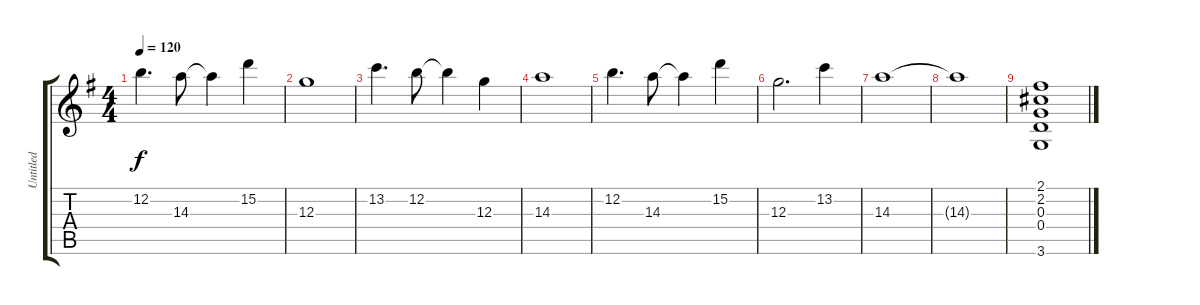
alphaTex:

\track ("Untitled" "Untitled") {instrument acousticguitarnylon}
\staff {score tabs}
\tuning (E4 B3 G3 D3 A2 E2) {hide}
\ts (4 4)
\tempo 120
\clef g2
\ks g
12.2.4{d dy f} 14.3.8 14.3{t}.4 15.2.4 |
12.3.1 |
13.2.4{d} 12.2.8 12.2{t}.4 12.3.4 |
14.3.1 |
12.2.4{d} 14.3.8 14.3{t}.4 15.2.4 |
12.3.2{d} 13.2.4 |
14.3.1 |
14.3{t}.1 |
(2.1 2.2 0.3 0.4 3.6).1
